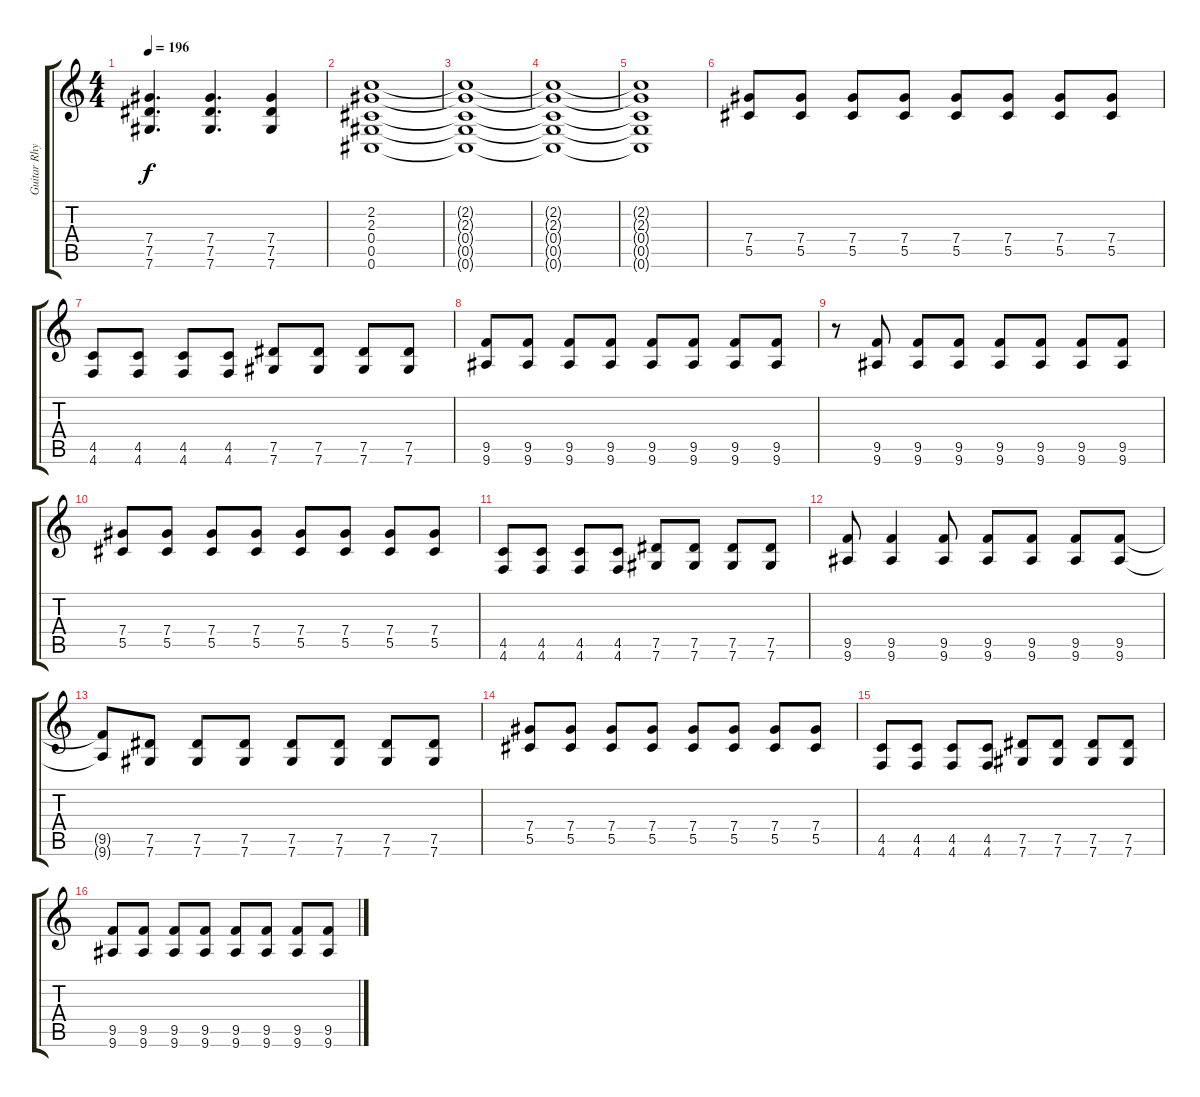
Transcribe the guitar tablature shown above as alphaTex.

\track ("Guitar Rhythm 2" "Guitar Rhy") {instrument distortionguitar}
\staff {score tabs}
\tuning (Eb4 Bb3 Gb3 Db3 Ab2 Db2) {hide}
\ts (4 4)
\tempo 196
\clef g2
\ks c
(7.4 7.5 7.6).4{d dy f} (7.4 7.5 7.6).4{d} (7.4 7.5 7.6).4 |
(2.2 2.3 0.4 0.5 0.6).1 |
(2.2{t} 2.3{t} 0.4{t} 0.5{t} 0.6{t}).1 |
(2.2{t} 2.3{t} 0.4{t} 0.5{t} 0.6{t}).1 |
(2.2{t} 2.3{t} 0.4{t} 0.5{t} 0.6{t}).1 |
(7.4 5.5).8 (7.4 5.5).8 (7.4 5.5).8 (7.4 5.5).8 (7.4 5.5).8 (7.4 5.5).8 (7.4 5.5).8 (7.4 5.5).8 |
(4.5 4.6).8 (4.5 4.6).8 (4.5 4.6).8 (4.5 4.6).8 (7.5 7.6).8 (7.5 7.6).8 (7.5 7.6).8 (7.5 7.6).8 |
(9.5 9.6).8 (9.5 9.6).8 (9.5 9.6).8 (9.5 9.6).8 (9.5 9.6).8 (9.5 9.6).8 (9.5 9.6).8 (9.5 9.6).8 |
r.8 (9.5 9.6).8 (9.5 9.6).8 (9.5 9.6).8 (9.5 9.6).8 (9.5 9.6).8 (9.5 9.6).8 (9.5 9.6).8 |
(7.4 5.5).8 (7.4 5.5).8 (7.4 5.5).8 (7.4 5.5).8 (7.4 5.5).8 (7.4 5.5).8 (7.4 5.5).8 (7.4 5.5).8 |
(4.5 4.6).8 (4.5 4.6).8 (4.5 4.6).8 (4.5 4.6).8 (7.5 7.6).8 (7.5 7.6).8 (7.5 7.6).8 (7.5 7.6).8 |
(9.5 9.6).8 (9.5 9.6).4 (9.5 9.6).8 (9.5 9.6).8 (9.5 9.6).8 (9.5 9.6).8 (9.5 9.6).8 |
(9.5{t} 9.6{t}).8 (7.5 7.6).8 (7.5 7.6).8 (7.5 7.6).8 (7.5 7.6).8 (7.5 7.6).8 (7.5 7.6).8 (7.5 7.6).8 |
(7.4 5.5).8 (7.4 5.5).8 (7.4 5.5).8 (7.4 5.5).8 (7.4 5.5).8 (7.4 5.5).8 (7.4 5.5).8 (7.4 5.5).8 |
(4.5 4.6).8 (4.5 4.6).8 (4.5 4.6).8 (4.5 4.6).8 (7.5 7.6).8 (7.5 7.6).8 (7.5 7.6).8 (7.5 7.6).8 |
(9.5 9.6).8 (9.5 9.6).8 (9.5 9.6).8 (9.5 9.6).8 (9.5 9.6).8 (9.5 9.6).8 (9.5 9.6).8 (9.5 9.6).8
